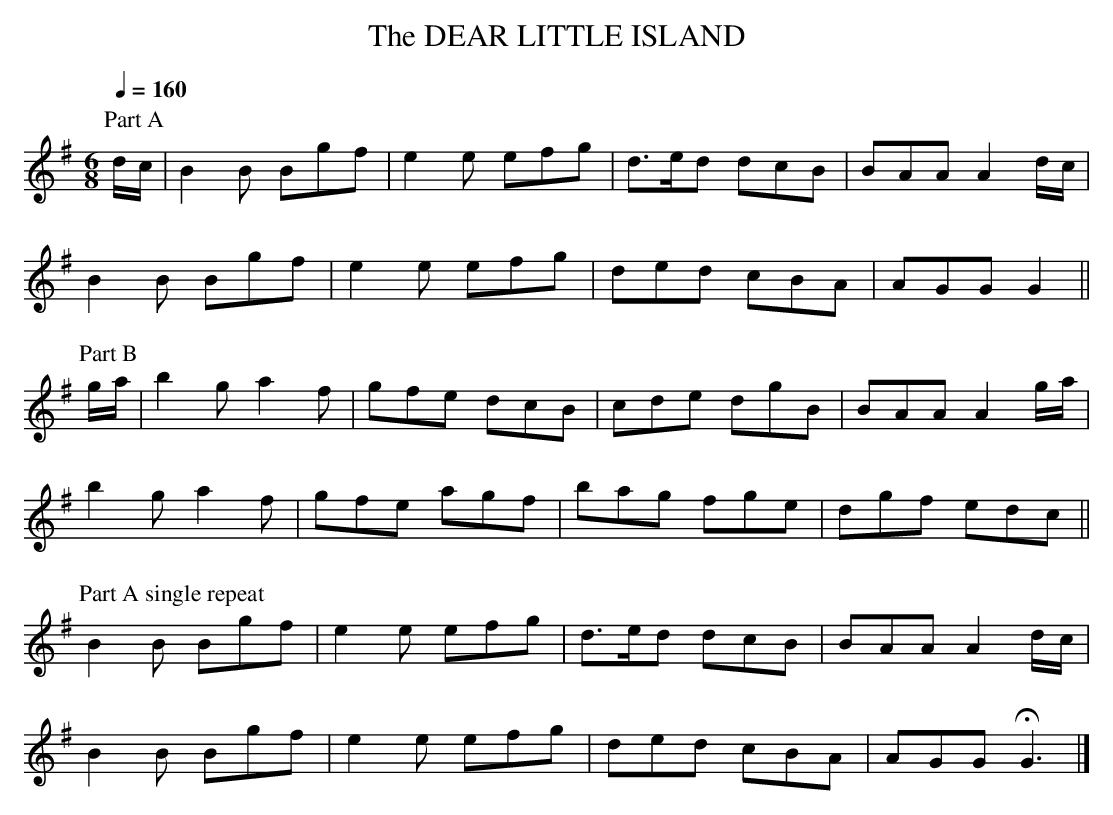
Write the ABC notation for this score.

X:1
T:DEAR LITTLE ISLAND, The
Q:1/4=160
M:6/8
L:1/8
K:G
P:Part A
d/c/|B2B Bgf|e2e efg|d>ed dcB|BAA A2d/c/|
B2B Bgf|e2e efg|ded cBA|AGG G2||
P:Part B
g/a/|b2g a2f|gfe dcB|cde dgB|BAA A2g/a/|
b2g a2f|gfe agf|bag fge|dgf edc||
P:Part A single repeat
B2B Bgf|e2e efg|d>ed dcB|BAA A2d/c/|
B2B Bgf|e2e efg|ded cBA|AGG HG3|]
